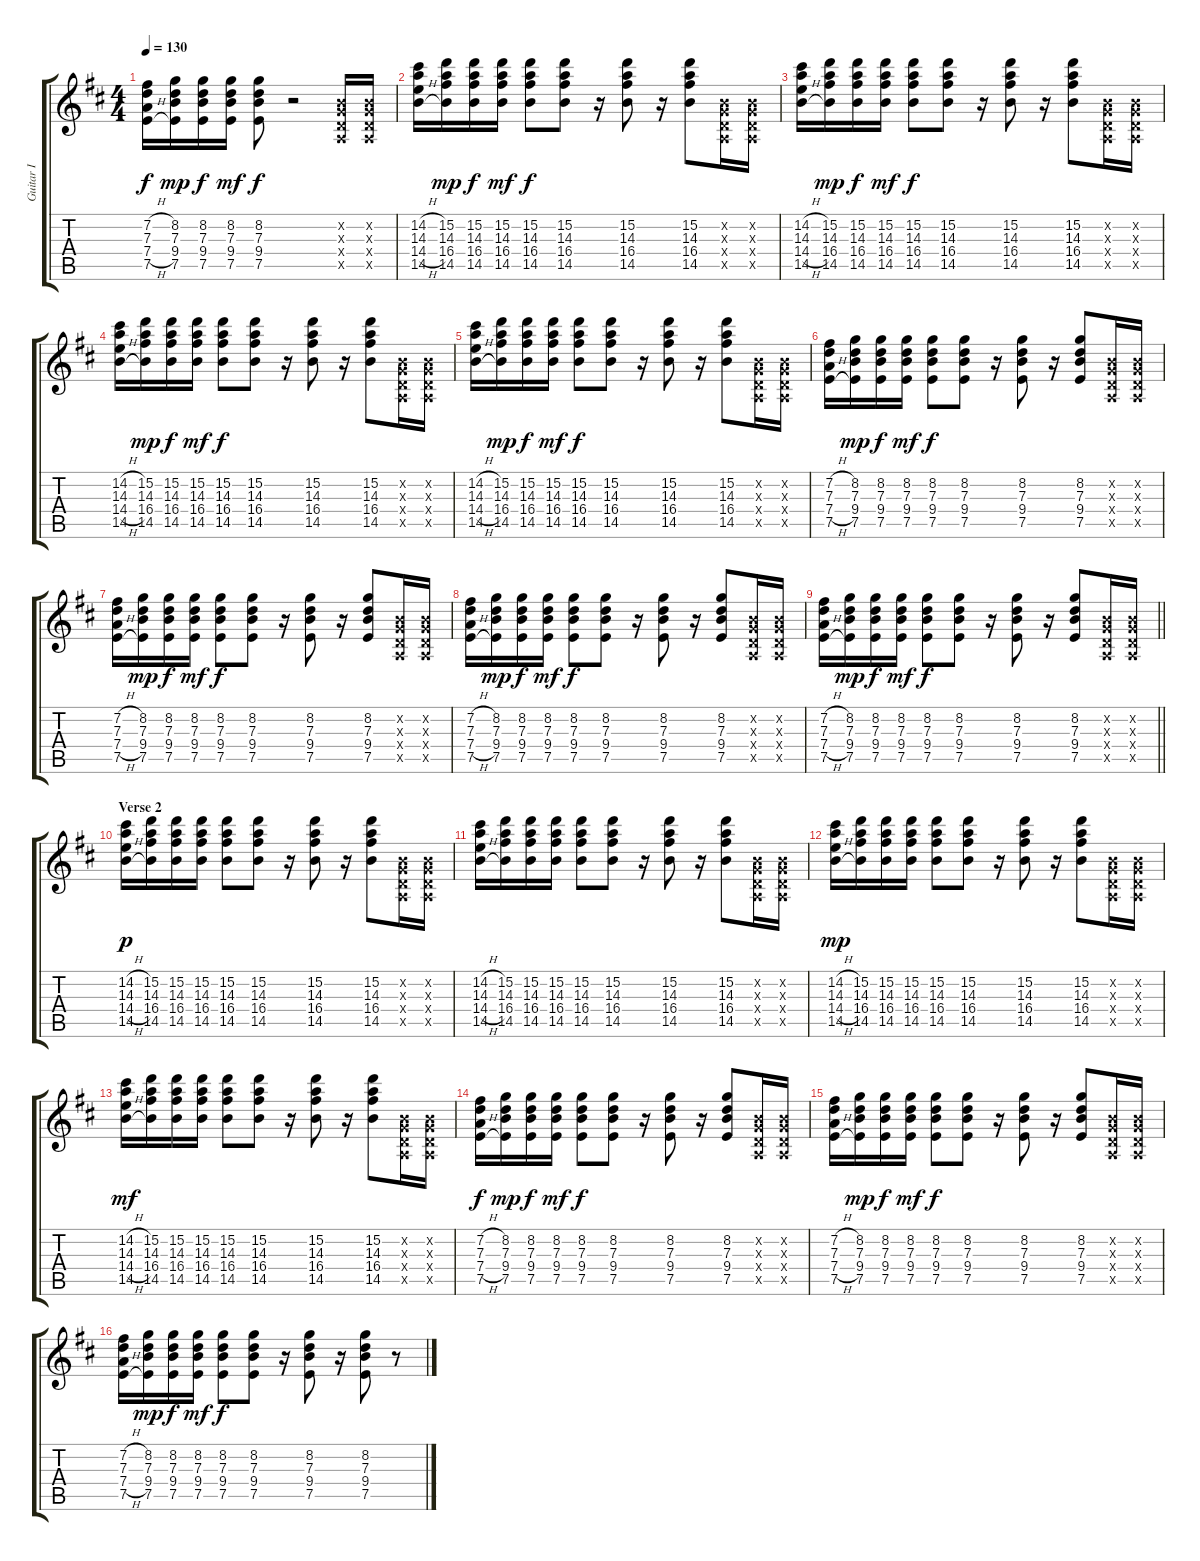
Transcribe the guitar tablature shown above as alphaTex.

\track ("Guitar I" "Guitar I") {instrument electricguitarjazz}
\staff {score tabs}
\tuning (E4 B3 G3 D3 A2 E2) {hide}
\ts (4 4)
\tempo 130
\clef g2
\ks d
(7.2{h} 7.3{h} 7.4{h} 7.5{h}).16{dy f} (8.2 7.3 9.4 7.5).16{dy mp} (8.2 7.3 9.4 7.5).16{dy f} (8.2 7.3 9.4 7.5).16{dy mf} (8.2 7.3 9.4 7.5).8{dy f} r.2 (0.2{x} 0.3{x} 0.4{x} 0.5{x}).16 (0.2{x} 0.3{x} 0.4{x} 0.5{x}).16 |
(14.2{h} 14.3{h} 14.4{h} 14.5{h}).16 (15.2 14.3 16.4 14.5).16{dy mp} (15.2 14.3 16.4 14.5).16{dy f} (15.2 14.3 16.4 14.5).16{dy mf} (15.2 14.3 16.4 14.5).8{dy f} (15.2 14.3 16.4 14.5).8 r.16 (15.2 14.3 16.4 14.5).8 r.16 (15.2 14.3 16.4 14.5).8 (0.2{x} 0.3{x} 0.4{x} 0.5{x}).16 (0.2{x} 0.3{x} 0.4{x} 0.5{x}).16 |
(14.2{h} 14.3{h} 14.4{h} 14.5{h}).16 (15.2 14.3 16.4 14.5).16{dy mp} (15.2 14.3 16.4 14.5).16{dy f} (15.2 14.3 16.4 14.5).16{dy mf} (15.2 14.3 16.4 14.5).8{dy f} (15.2 14.3 16.4 14.5).8 r.16 (15.2 14.3 16.4 14.5).8 r.16 (15.2 14.3 16.4 14.5).8 (0.2{x} 0.3{x} 0.4{x} 0.5{x}).16 (0.2{x} 0.3{x} 0.4{x} 0.5{x}).16 |
(14.2{h} 14.3{h} 14.4{h} 14.5{h}).16 (15.2 14.3 16.4 14.5).16{dy mp} (15.2 14.3 16.4 14.5).16{dy f} (15.2 14.3 16.4 14.5).16{dy mf} (15.2 14.3 16.4 14.5).8{dy f} (15.2 14.3 16.4 14.5).8 r.16 (15.2 14.3 16.4 14.5).8 r.16 (15.2 14.3 16.4 14.5).8 (0.2{x} 0.3{x} 0.4{x} 0.5{x}).16 (0.2{x} 0.3{x} 0.4{x} 0.5{x}).16 |
(14.2{h} 14.3{h} 14.4{h} 14.5{h}).16 (15.2 14.3 16.4 14.5).16{dy mp} (15.2 14.3 16.4 14.5).16{dy f} (15.2 14.3 16.4 14.5).16{dy mf} (15.2 14.3 16.4 14.5).8{dy f} (15.2 14.3 16.4 14.5).8 r.16 (15.2 14.3 16.4 14.5).8 r.16 (15.2 14.3 16.4 14.5).8 (0.2{x} 0.3{x} 0.4{x} 0.5{x}).16 (0.2{x} 0.3{x} 0.4{x} 0.5{x}).16 |
(7.2{h} 7.3{h} 7.4{h} 7.5{h}).16 (8.2 7.3 9.4 7.5).16{dy mp} (8.2 7.3 9.4 7.5).16{dy f} (8.2 7.3 9.4 7.5).16{dy mf} (8.2 7.3 9.4 7.5).8{dy f} (8.2 7.3 9.4 7.5).8 r.16 (8.2 7.3 9.4 7.5).8 r.16 (8.2 7.3 9.4 7.5).8 (0.2{x} 0.3{x} 0.4{x} 0.5{x}).16 (0.2{x} 0.3{x} 0.4{x} 0.5{x}).16 |
(7.2{h} 7.3{h} 7.4{h} 7.5{h}).16 (8.2 7.3 9.4 7.5).16{dy mp} (8.2 7.3 9.4 7.5).16{dy f} (8.2 7.3 9.4 7.5).16{dy mf} (8.2 7.3 9.4 7.5).8{dy f} (8.2 7.3 9.4 7.5).8 r.16 (8.2 7.3 9.4 7.5).8 r.16 (8.2 7.3 9.4 7.5).8 (0.2{x} 0.3{x} 0.4{x} 0.5{x}).16 (0.2{x} 0.3{x} 0.4{x} 0.5{x}).16 |
(7.2{h} 7.3{h} 7.4{h} 7.5{h}).16 (8.2 7.3 9.4 7.5).16{dy mp} (8.2 7.3 9.4 7.5).16{dy f} (8.2 7.3 9.4 7.5).16{dy mf} (8.2 7.3 9.4 7.5).8{dy f} (8.2 7.3 9.4 7.5).8 r.16 (8.2 7.3 9.4 7.5).8 r.16 (8.2 7.3 9.4 7.5).8 (0.2{x} 0.3{x} 0.4{x} 0.5{x}).16 (0.2{x} 0.3{x} 0.4{x} 0.5{x}).16 |
\barLineRight lightlight
(7.2{h} 7.3{h} 7.4{h} 7.5{h}).16 (8.2 7.3 9.4 7.5).16{dy mp} (8.2 7.3 9.4 7.5).16{dy f} (8.2 7.3 9.4 7.5).16{dy mf} (8.2 7.3 9.4 7.5).8{dy f} (8.2 7.3 9.4 7.5).8 r.16 (8.2 7.3 9.4 7.5).8 r.16 (8.2 7.3 9.4 7.5).8 (0.2{x} 0.3{x} 0.4{x} 0.5{x}).16 (0.2{x} 0.3{x} 0.4{x} 0.5{x}).16 |
\section ("" "Verse 2")
(14.2{h} 14.3{h} 14.4{h} 14.5{h}).16{dy p} (15.2 14.3 16.4 14.5).16 (15.2 14.3 16.4 14.5).16 (15.2 14.3 16.4 14.5).16 (15.2 14.3 16.4 14.5).8 (15.2 14.3 16.4 14.5).8 r.16 (15.2 14.3 16.4 14.5).8 r.16 (15.2 14.3 16.4 14.5).8 (0.2{x} 0.3{x} 0.4{x} 0.5{x}).16 (0.2{x} 0.3{x} 0.4{x} 0.5{x}).16 |
(14.2{h} 14.3{h} 14.4{h} 14.5{h}).16 (15.2 14.3 16.4 14.5).16 (15.2 14.3 16.4 14.5).16 (15.2 14.3 16.4 14.5).16 (15.2 14.3 16.4 14.5).8 (15.2 14.3 16.4 14.5).8 r.16 (15.2 14.3 16.4 14.5).8 r.16 (15.2 14.3 16.4 14.5).8 (0.2{x} 0.3{x} 0.4{x} 0.5{x}).16 (0.2{x} 0.3{x} 0.4{x} 0.5{x}).16 |
(14.2{h} 14.3{h} 14.4{h} 14.5{h}).16{dy mp} (15.2 14.3 16.4 14.5).16 (15.2 14.3 16.4 14.5).16 (15.2 14.3 16.4 14.5).16 (15.2 14.3 16.4 14.5).8 (15.2 14.3 16.4 14.5).8 r.16 (15.2 14.3 16.4 14.5).8 r.16 (15.2 14.3 16.4 14.5).8 (0.2{x} 0.3{x} 0.4{x} 0.5{x}).16 (0.2{x} 0.3{x} 0.4{x} 0.5{x}).16 |
(14.2{h} 14.3{h} 14.4{h} 14.5{h}).16{dy mf} (15.2 14.3 16.4 14.5).16 (15.2 14.3 16.4 14.5).16 (15.2 14.3 16.4 14.5).16 (15.2 14.3 16.4 14.5).8 (15.2 14.3 16.4 14.5).8 r.16 (15.2 14.3 16.4 14.5).8 r.16 (15.2 14.3 16.4 14.5).8 (0.2{x} 0.3{x} 0.4{x} 0.5{x}).16 (0.2{x} 0.3{x} 0.4{x} 0.5{x}).16 |
(7.2{h} 7.3{h} 7.4{h} 7.5{h}).16{dy f} (8.2 7.3 9.4 7.5).16{dy mp} (8.2 7.3 9.4 7.5).16{dy f} (8.2 7.3 9.4 7.5).16{dy mf} (8.2 7.3 9.4 7.5).8{dy f} (8.2 7.3 9.4 7.5).8 r.16 (8.2 7.3 9.4 7.5).8 r.16 (8.2 7.3 9.4 7.5).8 (0.2{x} 0.3{x} 0.4{x} 0.5{x}).16 (0.2{x} 0.3{x} 0.4{x} 0.5{x}).16 |
(7.2{h} 7.3{h} 7.4{h} 7.5{h}).16 (8.2 7.3 9.4 7.5).16{dy mp} (8.2 7.3 9.4 7.5).16{dy f} (8.2 7.3 9.4 7.5).16{dy mf} (8.2 7.3 9.4 7.5).8{dy f} (8.2 7.3 9.4 7.5).8 r.16 (8.2 7.3 9.4 7.5).8 r.16 (8.2 7.3 9.4 7.5).8 (0.2{x} 0.3{x} 0.4{x} 0.5{x}).16 (0.2{x} 0.3{x} 0.4{x} 0.5{x}).16 |
(7.2{h} 7.3{h} 7.4{h} 7.5{h}).16 (8.2 7.3 9.4 7.5).16{dy mp} (8.2 7.3 9.4 7.5).16{dy f} (8.2 7.3 9.4 7.5).16{dy mf} (8.2 7.3 9.4 7.5).8{dy f} (8.2 7.3 9.4 7.5).8 r.16 (8.2 7.3 9.4 7.5).8 r.16 (8.2 7.3 9.4 7.5).8 r.8
